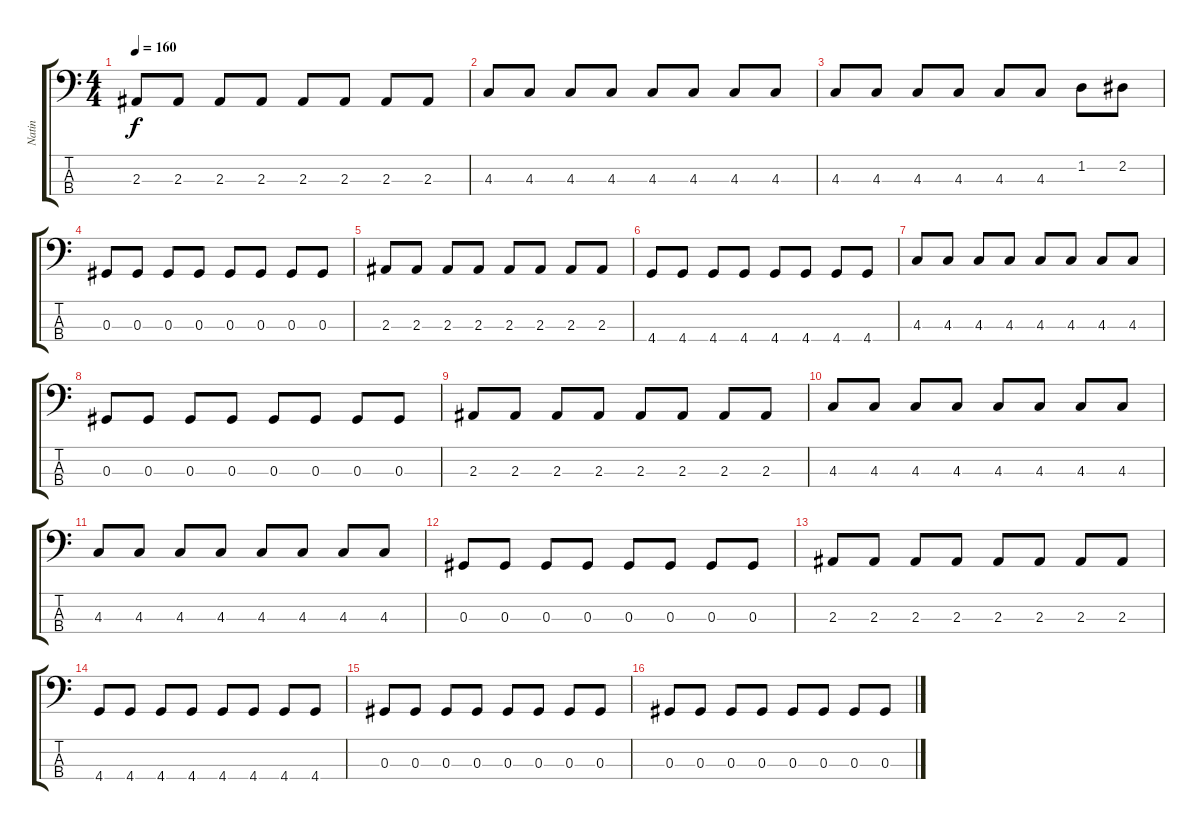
\track ("Natin" "Natin") {instrument electricbasspick}
\staff {score tabs}
\tuning (Gb2 Db2 Ab1 Eb1) {hide}
\ts (4 4)
\tempo 160
\clef f4
\ks c
2.3.8{dy f} 2.3.8 2.3.8 2.3.8 2.3.8 2.3.8 2.3.8 2.3.8 |
4.3.8 4.3.8 4.3.8 4.3.8 4.3.8 4.3.8 4.3.8 4.3.8 |
4.3.8 4.3.8 4.3.8 4.3.8 4.3.8 4.3.8 1.2.8 2.2.8 |
0.3.8 0.3.8 0.3.8 0.3.8 0.3.8 0.3.8 0.3.8 0.3.8 |
2.3.8 2.3.8 2.3.8 2.3.8 2.3.8 2.3.8 2.3.8 2.3.8 |
4.4.8 4.4.8 4.4.8 4.4.8 4.4.8 4.4.8 4.4.8 4.4.8 |
4.3.8 4.3.8 4.3.8 4.3.8 4.3.8 4.3.8 4.3.8 4.3.8 |
0.3.8 0.3.8 0.3.8 0.3.8 0.3.8 0.3.8 0.3.8 0.3.8 |
2.3.8 2.3.8 2.3.8 2.3.8 2.3.8 2.3.8 2.3.8 2.3.8 |
4.3.8 4.3.8 4.3.8 4.3.8 4.3.8 4.3.8 4.3.8 4.3.8 |
4.3.8 4.3.8 4.3.8 4.3.8 4.3.8 4.3.8 4.3.8 4.3.8 |
0.3.8 0.3.8 0.3.8 0.3.8 0.3.8 0.3.8 0.3.8 0.3.8 |
2.3.8 2.3.8 2.3.8 2.3.8 2.3.8 2.3.8 2.3.8 2.3.8 |
4.4.8 4.4.8 4.4.8 4.4.8 4.4.8 4.4.8 4.4.8 4.4.8 |
0.3.8 0.3.8 0.3.8 0.3.8 0.3.8 0.3.8 0.3.8 0.3.8 |
0.3.8 0.3.8 0.3.8 0.3.8 0.3.8 0.3.8 0.3.8 0.3.8
